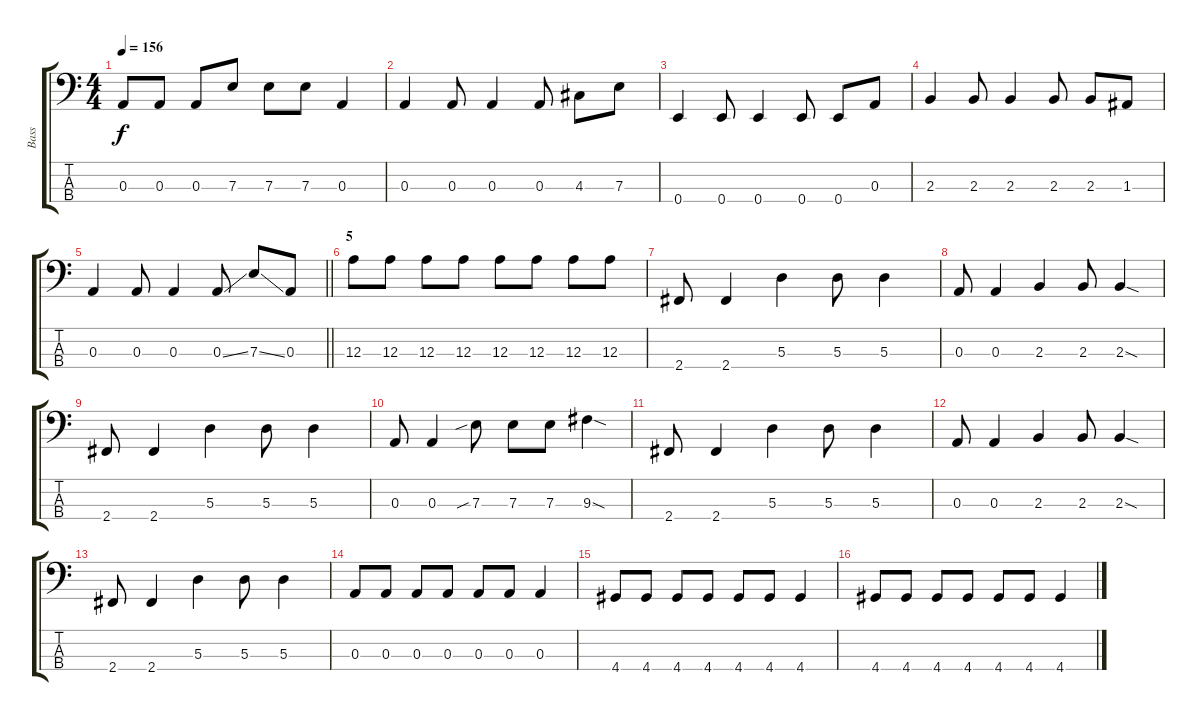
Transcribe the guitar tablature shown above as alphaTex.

\track ("Bass" "Bass") {instrument electricbassfinger}
\staff {score tabs}
\tuning (G2 D2 A1 E1) {hide}
\ts (4 4)
\tempo 156
\clef f4
\ks c
0.3.8{dy f} 0.3.8 0.3.8 7.3.8 7.3.8 7.3.8 0.3.4 |
0.3.4 0.3.8 0.3.4 0.3.8 4.3.8 7.3.8 |
0.4.4 0.4.8 0.4.4 0.4.8 0.4.8 0.3.8 |
2.3.4 2.3.8 2.3.4 2.3.8 2.3.8 1.3.8 |
\barLineRight lightlight
0.3.4 0.3.8 0.3.4 0.3{ss}.8 7.3{ss}.8 0.3.8 |
\section ("" "5")
12.3.8 12.3.8 12.3.8 12.3.8 12.3.8 12.3.8 12.3.8 12.3.8 |
2.4.8 2.4.4 5.3.4 5.3.8 5.3.4 |
0.3.8 0.3.4 2.3.4 2.3.8 2.3{sod}.4 |
2.4.8 2.4.4 5.3.4 5.3.8 5.3.4 |
0.3.8 0.3.4 7.3{sib}.8 7.3.8 7.3.8 9.3{sod}.4 |
2.4.8 2.4.4 5.3.4 5.3.8 5.3.4 |
0.3.8 0.3.4 2.3.4 2.3.8 2.3{sod}.4 |
2.4.8 2.4.4 5.3.4 5.3.8 5.3.4 |
0.3.8 0.3.8 0.3.8 0.3.8 0.3.8 0.3.8 0.3.4 |
4.4.8 4.4.8 4.4.8 4.4.8 4.4.8 4.4.8 4.4.4 |
4.4.8 4.4.8 4.4.8 4.4.8 4.4.8 4.4.8 4.4{ss}.4
